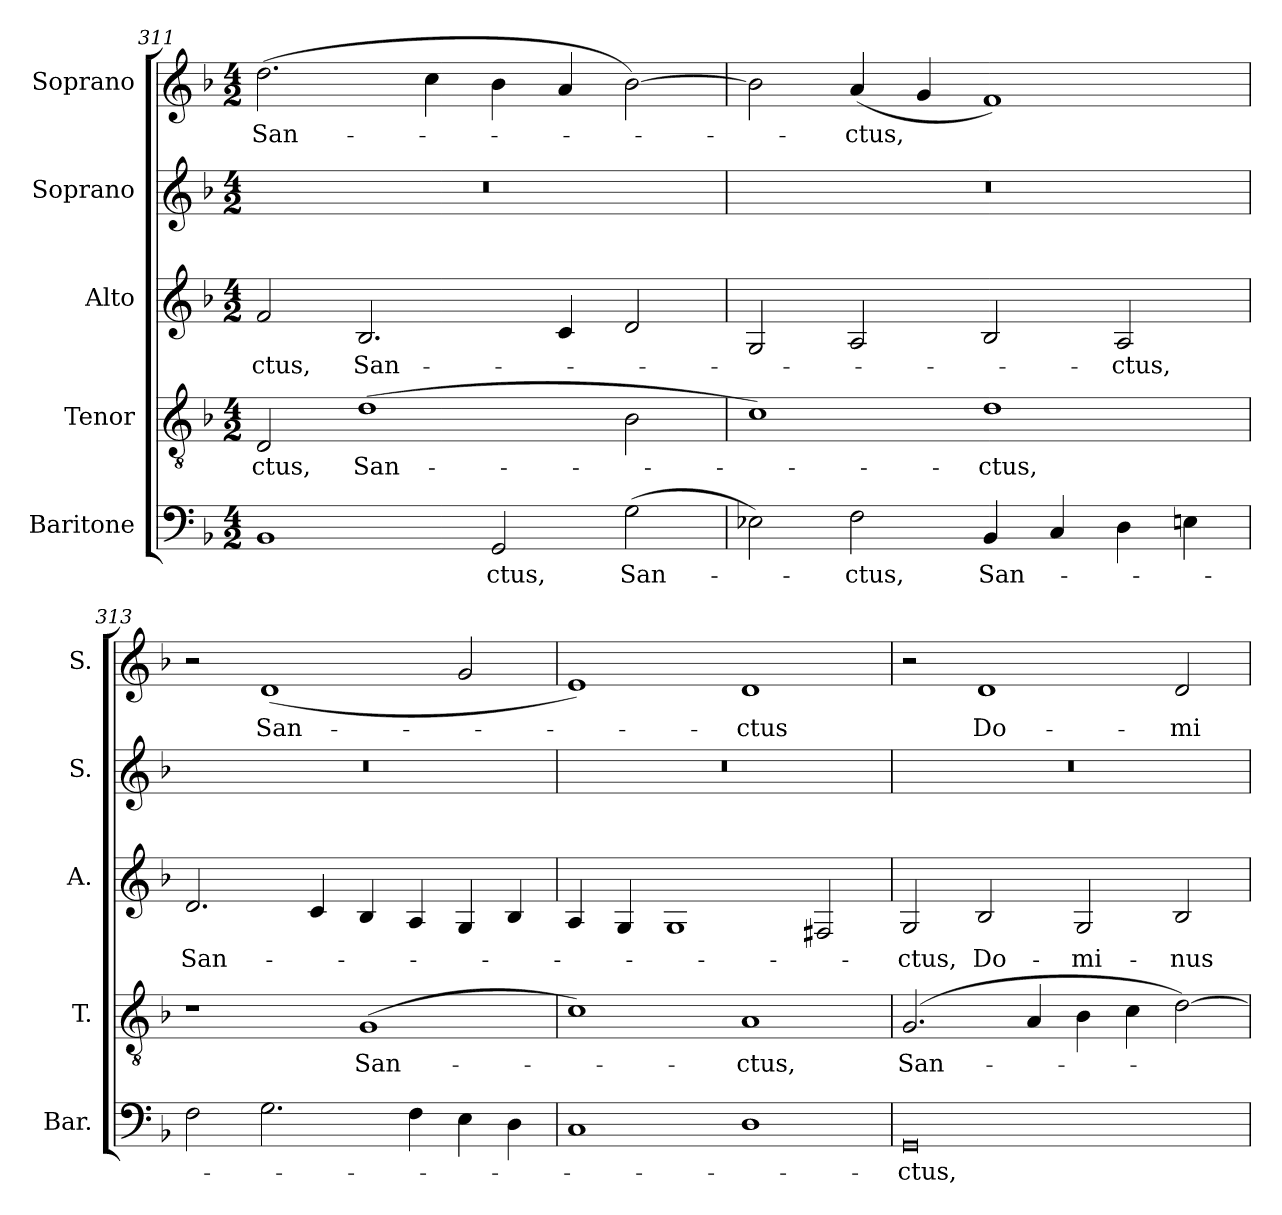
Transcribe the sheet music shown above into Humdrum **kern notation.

**kern	**text	**kern	**text	**kern	**text	**kern	**kern	**text
*part5	*part5	*part4	*part4	*part3	*part3	*part2	*part1	*part1
*staff5	*staff5	*staff4	*staff4	*staff3	*staff3	*staff2	*staff1	*staff1
*I"Baritone	*	*I"Tenor	*	*I"Alto	*	*I"Soprano	*I"Soprano	*
*I'Bar.	*	*I'T.	*	*I'A.	*	*I'S.	*I'S.	*
*clefF4	*	*clefGv2	*	*clefG2	*	*clefG2	*clefG2	*
*	*	*ITrd7c12	*	*	*	*	*	*
*k[b-]	*	*k[b-]	*	*k[b-]	*	*k[b-]	*k[b-]	*
*F:	*	*F:	*	*F:	*	*F:	*F:	*
*M4/2	*	*M4/2	*	*M4/2	*	*M4/2	*M4/2	*
=311	=311	=311	=311	=311	=311	=311	=311	=311
!	!	!	!LO:LY:b:color=#000000	!	!	!	!	!
!	!	!	!	!	!LO:LY:b:color=#000000	!LO:N:vis=1	!	!
!	!	!	!	!	!	!	!	!LO:LY:b:color=#000000
1BB-i	.	2DDi/	-ctus,	2fi/	-ctus,	0r	(2.ddi\	San-
!	!	!	!LO:LY:b:color=#000000	!	!	!	!	!
!	!	!	!	!	!LO:LY:b:color=#000000	!	!	!
.	.	(1Di	San-	2.B-i/	San-	.	.	.
.	.	.	.	.	.	.	4cci\	.
!	!LO:LY:b:color=#000000	!	!	!	!	!	!	!
2GGi/	-ctus,	.	.	.	.	.	4b-i\	.
.	.	.	.	4ci/	.	.	4ai/	.
!	!LO:LY:b:color=#000000	!	!	!	!	!	!	!
(2Gi\	San-	2BB-i\	.	2di/	.	.	[2b-i\)	.
=312	=312	=312	=312	=312	=312	=312	=312	=312
!	!	!	!	!	!	!LO:N:vis=1	!	!
2E-Xi\)	.	1Ci)	.	2Gi/	.	0r	2b-i\]	.
!	!LO:LY:b:color=#000000	!	!	!	!	!	!	!
!	!	!	!	!	!	!	!	!LO:LY:b:color=#000000
2Fi\	-ctus,	.	.	2Ai/	.	.	(4ai/	-ctus,
.	.	.	.	.	.	.	4gi/	.
!	!LO:LY:b:color=#000000	!	!	!	!	!	!	!
!	!	!	!LO:LY:b:color=#000000	!	!	!	!	!
4BB-i/	San-	1Di	-ctus,	2B-i/	.	.	1fi)	.
4Ci/	.	.	.	.	.	.	.	.
!	!	!	!	!	!LO:LY:b:color=#000000	!	!	!
4Di\	.	.	.	2Ai/	-ctus,	.	.	.
4Eni\	.	.	.	.	.	.	.	.
=313	=313	=313	=313	=313	=313	=313	=313	=313
!	!	!	!	!	!LO:LY:b:color=#000000	!LO:N:vis=1	!	!
2Fi\	.	1r	.	2.di/	San-	0r	2r	.
!	!	!	!	!	!	!	!	!LO:LY:b:color=#000000
2.Gi\	.	.	.	.	.	.	(1di	San-
.	.	.	.	4ci/	.	.	.	.
!	!	!	!LO:LY:b:color=#000000	!	!	!	!	!
.	.	(1GGi	San-	4B-i/	.	.	.	.
4Fi\	.	.	.	4Ai/	.	.	.	.
4Ei\	.	.	.	4Gi/	.	.	2gi/	.
4Di\	.	.	.	4B-i/	.	.	.	.
!!LO:LB:g=z
=314	=314	=314	=314	=314	=314	=314	=314	=314
!	!	!	!	!	!	!LO:N:vis=1	!	!
1Ci	.	1Ci)	.	4Ai/	.	0r	1ei)	.
.	.	.	.	4Gi/	.	.	.	.
.	.	.	.	1Gi	.	.	.	.
!	!	!	!LO:LY:b:color=#000000	!	!	!	!	!
!	!	!	!	!	!	!	!	!LO:LY:b:color=#000000
1Di	.	1AAi	-ctus,	.	.	.	1di	-ctus
.	.	.	.	2F#Xi/	.	.	.	.
=315	=315	=315	=315	=315	=315	=315	=315	=315
!	!LO:LY:b:color=#000000	!	!	!	!	!	!	!
!	!	!	!LO:LY:b:color=#000000	!	!	!	!	!
!	!	!	!	!	!LO:LY:b:color=#000000	!LO:N:vis=1	!	!
0GGi	-ctus,	(2.GGi/	San-	2Gi/	-ctus,	0r	2r	.
!	!	!	!	!	!LO:LY:b:color=#000000	!	!	!
!	!	!	!	!	!	!	!	!LO:LY:b:color=#000000
.	.	.	.	2B-i/	Do-	.	1di	Do-
.	.	4AAi/	.	.	.	.	.	.
!	!	!	!	!	!LO:LY:b:color=#000000	!	!	!
.	.	4BB-i\	.	2Gi/	-mi-	.	.	.
.	.	4Ci\	.	.	.	.	.	.
!	!	!	!	!	!LO:LY:b:color=#000000	!	!	!
!	!	!	!	!	!	!	!	!LO:LY:b:color=#000000
.	.	[2Di\)	.	2B-i/	-nus	.	2di/	-mi-
=	=	=	=	=	=	=	=	=
*-	*-	*-	*-	*-	*-	*-	*-	*-
